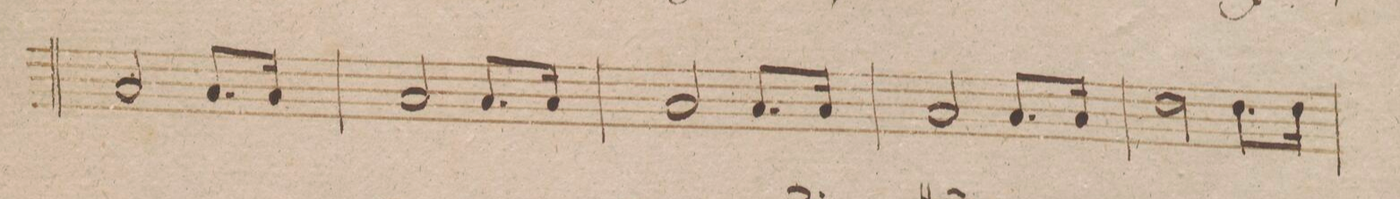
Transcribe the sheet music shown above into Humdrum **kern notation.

**kern	**dynam
*I"Flauto 2do	*
*clefG2	*
*k[b-]	*
*M3/4	*
2a/	.
8.a/L	.
16a/Jk	.
=49	=49
2a/	.
8.a/L	.
16a/Jk	.
=50	=50
2a/	.
8.a/L	.
16a/Jk	.
=51	=51
2a/	.
8.a/L	.
16a/Jk	.
=52	=52
*2\right	*
2dd\	.
8.dd\L	.
16dd\Jk	.
=53	=53
*-	*-
